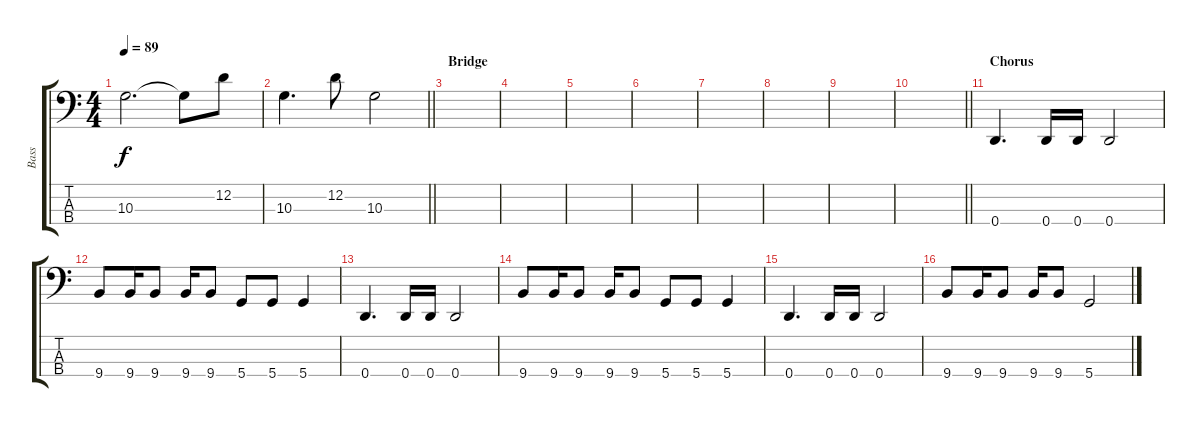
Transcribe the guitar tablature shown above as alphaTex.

\track ("Bass" "Bass") {instrument electricguitarjazz}
\staff {score tabs}
\tuning (G2 D2 A1 D1) {hide}
\ts (4 4)
\tempo 89
\clef f4
\ks c
10.3.2{d dy f} 10.3{t}.8 12.2.8 |
\barLineRight lightlight
10.3.4{d} 12.2.8 10.3.2 |
\section ("" "Bridge")
|
|
|
|
|
|
|
\barLineRight lightlight
|
\section ("" "Chorus")
0.4.4{d} 0.4.16 0.4.16 0.4.2 |
9.4.8 9.4.16 9.4.8 9.4.16 9.4.8 5.4.8 5.4.8 5.4.4 |
0.4.4{d} 0.4.16 0.4.16 0.4.2 |
9.4.8 9.4.16 9.4.8 9.4.16 9.4.8 5.4.8 5.4.8 5.4.4 |
0.4.4{d} 0.4.16 0.4.16 0.4.2 |
9.4.8 9.4.16 9.4.8 9.4.16 9.4.8 5.4.2
